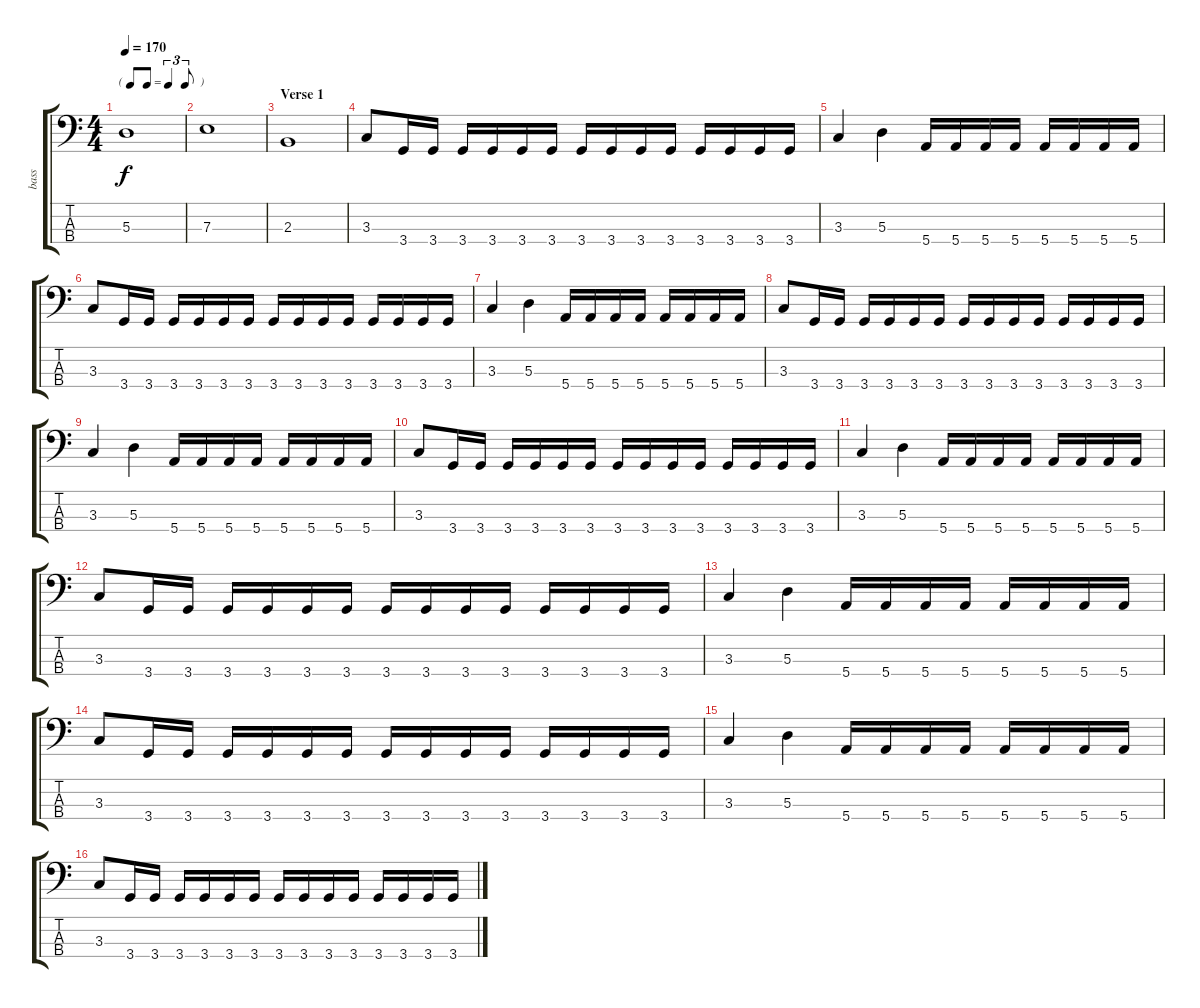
\track ("bass" "bass") {instrument electricbassfinger}
\staff {score tabs}
\tuning (G2 D2 A1 E1) {hide}
\ts (4 4)
\tf triplet8th
\tempo 170
\clef f4
\ks c
5.3.1{dy f} |
7.3.1 |
\section ("" "Verse 1")
2.3.1 |
3.3.8 3.4.16 3.4.16 3.4.16 3.4.16 3.4.16 3.4.16 3.4.16 3.4.16 3.4.16 3.4.16 3.4.16 3.4.16 3.4.16 3.4.16 |
3.3.4 5.3.4 5.4.16 5.4.16 5.4.16 5.4.16 5.4.16 5.4.16 5.4.16 5.4.16 |
3.3.8 3.4.16 3.4.16 3.4.16 3.4.16 3.4.16 3.4.16 3.4.16 3.4.16 3.4.16 3.4.16 3.4.16 3.4.16 3.4.16 3.4.16 |
3.3.4 5.3.4 5.4.16 5.4.16 5.4.16 5.4.16 5.4.16 5.4.16 5.4.16 5.4.16 |
3.3.8 3.4.16 3.4.16 3.4.16 3.4.16 3.4.16 3.4.16 3.4.16 3.4.16 3.4.16 3.4.16 3.4.16 3.4.16 3.4.16 3.4.16 |
3.3.4 5.3.4 5.4.16 5.4.16 5.4.16 5.4.16 5.4.16 5.4.16 5.4.16 5.4.16 |
3.3.8 3.4.16 3.4.16 3.4.16 3.4.16 3.4.16 3.4.16 3.4.16 3.4.16 3.4.16 3.4.16 3.4.16 3.4.16 3.4.16 3.4.16 |
3.3.4 5.3.4 5.4.16 5.4.16 5.4.16 5.4.16 5.4.16 5.4.16 5.4.16 5.4.16 |
3.3.8 3.4.16 3.4.16 3.4.16 3.4.16 3.4.16 3.4.16 3.4.16 3.4.16 3.4.16 3.4.16 3.4.16 3.4.16 3.4.16 3.4.16 |
3.3.4 5.3.4 5.4.16 5.4.16 5.4.16 5.4.16 5.4.16 5.4.16 5.4.16 5.4.16 |
3.3.8 3.4.16 3.4.16 3.4.16 3.4.16 3.4.16 3.4.16 3.4.16 3.4.16 3.4.16 3.4.16 3.4.16 3.4.16 3.4.16 3.4.16 |
3.3.4 5.3.4 5.4.16 5.4.16 5.4.16 5.4.16 5.4.16 5.4.16 5.4.16 5.4.16 |
3.3.8 3.4.16 3.4.16 3.4.16 3.4.16 3.4.16 3.4.16 3.4.16 3.4.16 3.4.16 3.4.16 3.4.16 3.4.16 3.4.16 3.4.16
